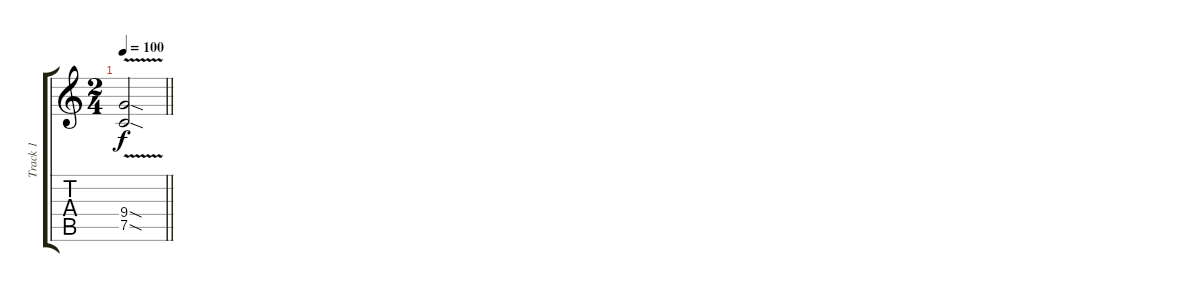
\track ("Track 1" "Track 1") {instrument overdrivenguitar}
\staff {score tabs}
\tuning (C4 G3 Eb3 Bb2 F2 C2) {hide}
\ts (2 4)
\tempo 100
\clef g2
\barLineRight lightlight
\ks c
(9.4{v sod} 7.5{sod}).2{dy f}
